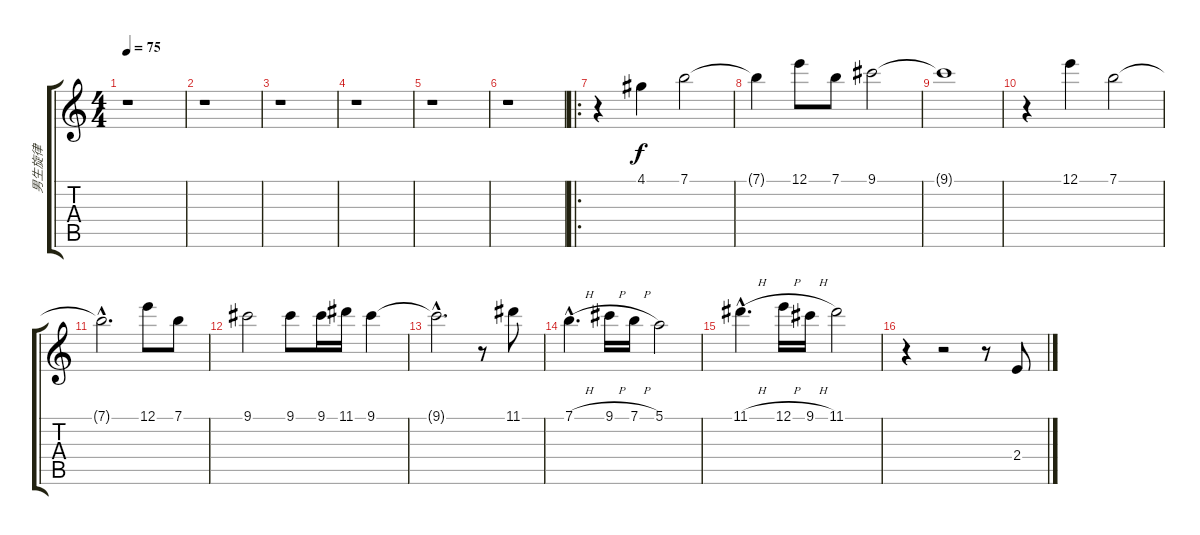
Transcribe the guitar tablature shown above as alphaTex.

\track ("男生旋律" "男生旋律") {instrument overdrivenguitar}
\staff {score tabs}
\tuning (E4 B3 G3 D3 A2 E2) {hide}
\ts (4 4)
\tempo 75
\clef g2
\ks c
r.1{dy f} |
r.1 |
r.1 |
r.1 |
r.1 |
r.1 |
\ro
r.4 4.1.4 7.1.2 |
7.1{t}.4 12.1.8 7.1.8 9.1.2 |
9.1{t}.1 |
r.4 12.1.4 7.1.2 |
7.1{hac t}.2{d} 12.1.8 7.1.8 |
9.1.2 9.1.8 9.1.16 11.1.16 9.1.4 |
9.1{hac t}.2{d} r.8 11.1.8 |
7.1{h hac}.4{d} 9.1{h}.16 7.1{h}.16 5.1.2 |
11.1{h hac}.4{d} 12.1{h}.16 9.1{h}.16 11.1.2 |
r.4 r.2 r.8 2.4.8
